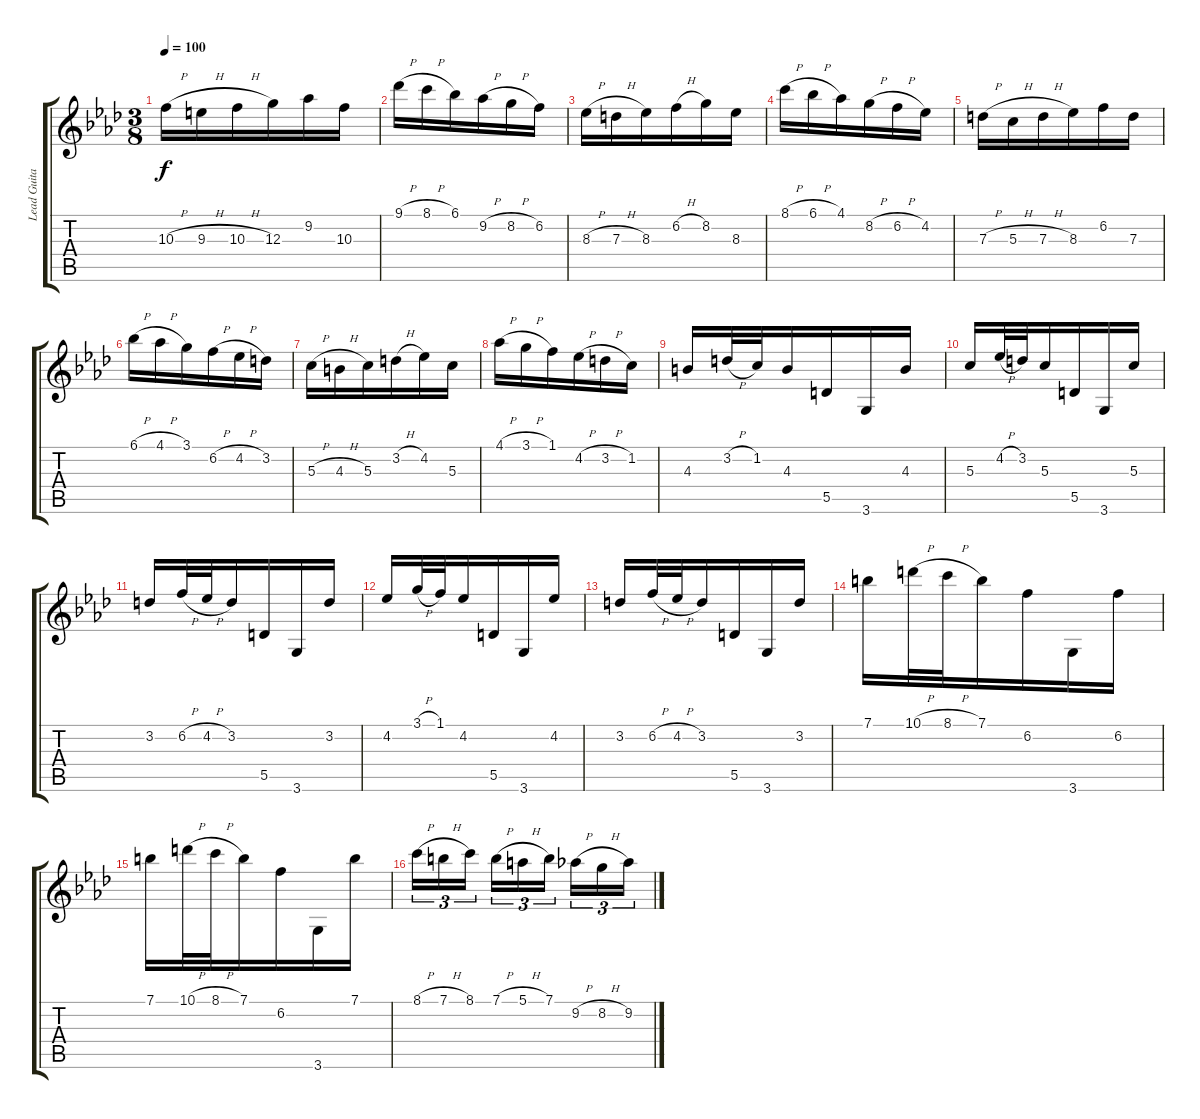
\track ("Lead Guitar" "Lead Guita") {instrument overdrivenguitar}
\staff {score tabs}
\tuning (E4 B3 G3 D3 A2 E2) {hide}
\ts (3 8)
\tempo 100
\clef g2
\ks ab
10.3{h}.16{dy f} 9.3{h}.16 10.3{h}.16 12.3.16 9.2.16 10.3.16 |
9.1{h}.16 8.1{h}.16 6.1.16 9.2{h}.16 8.2{h}.16 6.2.16 |
8.3{h}.16 7.3{h}.16 8.3.16 6.2{h}.16 8.2.16 8.3.16 |
8.1{h}.16 6.1{h}.16 4.1.16 8.2{h}.16 6.2{h}.16 4.2.16 |
7.3{h}.16 5.3{h}.16 7.3{h}.16 8.3.16 6.2.16 7.3.16 |
6.1{h}.16 4.1{h}.16 3.1.16 6.2{h}.16 4.2{h}.16 3.2.16 |
5.3{h}.16 4.3{h}.16 5.3.16 3.2{h}.16 4.2.16 5.3.16 |
4.1{h}.16 3.1{h}.16 1.1.16 4.2{h}.16 3.2{h}.16 1.2.16 |
4.3.16 3.2{h}.32 1.2.32 4.3.16 5.5.16 3.6.16 4.3.16 |
5.3.16 4.2{h}.32 3.2.32 5.3.16 5.5.16 3.6.16 5.3.16 |
3.2.16 6.2{h}.32 4.2{h}.32 3.2.16 5.5.16 3.6.16 3.2.16 |
4.2.16 3.1{h}.32 1.1.32 4.2.16 5.5.16 3.6.16 4.2.16 |
3.2.16 6.2{h}.32 4.2{h}.32 3.2.16 5.5.16 3.6.16 3.2.16 |
7.1.16 10.1{h}.32 8.1{h}.32 7.1.16 6.2.16 3.6.16 6.2.16 |
7.1.16 10.1{h}.32 8.1{h}.32 7.1.16 6.2.16 3.6.16 7.1.16 |
8.1{h}.16{tu (3 2)} 7.1{h}.16{tu (3 2)} 8.1.16{tu (3 2)} 7.1{h}.16{tu (3 2)} 5.1{h}.16{tu (3 2)} 7.1.16{tu (3 2)} 9.2{h}.16{tu (3 2)} 8.2{h}.16{tu (3 2)} 9.2.16{tu (3 2)}
